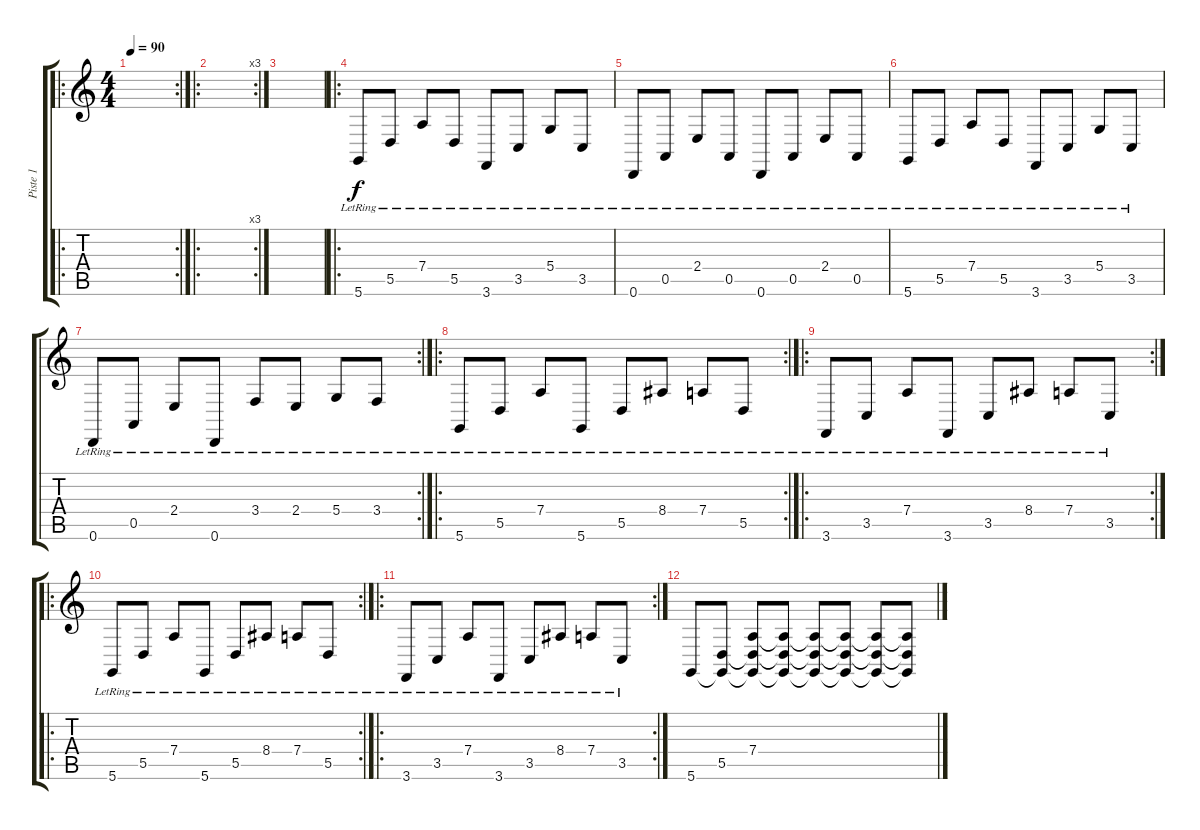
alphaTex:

\track ("Piste 1" "Piste 1") {instrument acousticgrandpiano}
\staff {score tabs}
\tuning (E4 B3 G3 D3 A2 D2) {hide}
\ro
\rc 2
\ts (4 4)
\tempo 90
\clef g2
\ks c
|
\ro
\rc 3
|
|
\ro
5.6{lr}.8 5.5{lr}.8 7.4{lr}.8 5.5{lr}.8 3.6{lr}.8 3.5{lr}.8 5.4{lr}.8 3.5{lr}.8 |
0.6{lr}.8 0.5{lr}.8 2.4{lr}.8 0.5{lr}.8 0.6{lr}.8 0.5{lr}.8 2.4{lr}.8 0.5{lr}.8 |
5.6{lr}.8 5.5{lr}.8 7.4{lr}.8 5.5{lr}.8 3.6{lr}.8 3.5{lr}.8 5.4{lr}.8 3.5{lr}.8 |
\rc 2
0.6{lr}.8 0.5{lr}.8 2.4{lr}.8 0.6{lr}.8 3.4{lr}.8 2.4{lr}.8 5.4{lr}.8 3.4{lr}.8 |
\ro
\rc 2
5.6{lr}.8{volume 10} 5.5{lr}.8 7.4{lr}.8 5.6{lr}.8 5.5{lr}.8 8.4{lr}.8 7.4{lr}.8 5.5{lr}.8 |
\ro
\rc 2
3.6{lr}.8{volume 8} 3.5{lr}.8 7.4{lr}.8 3.6{lr}.8 3.5{lr}.8 8.4{lr}.8 7.4{lr}.8 3.5{lr}.8 |
\ro
\rc 2
5.6{lr}.8{volume 6} 5.5{lr}.8 7.4{lr}.8 5.6{lr}.8 5.5{lr}.8 8.4{lr}.8 7.4{lr}.8 5.5{lr}.8 |
\ro
\rc 2
3.6{lr}.8{volume 4} 3.5{lr}.8 7.4{lr}.8 3.6{lr}.8 3.5{lr}.8 8.4{lr}.8 7.4{lr}.8 3.5{lr}.8 |
5.6.8{volume 0} (5.5 5.6{t}).8 (7.4 5.5{t} 5.6{t}).8 (7.4{t} 5.5{t} 5.6{t}).8 (7.4{t} 5.5{t} 5.6{t}).8 (7.4{t} 5.5{t} 5.6{t}).8 (7.4{t} 5.5{t} 5.6{t}).8 (7.4{t} 5.5{t} 5.6{t}).8
